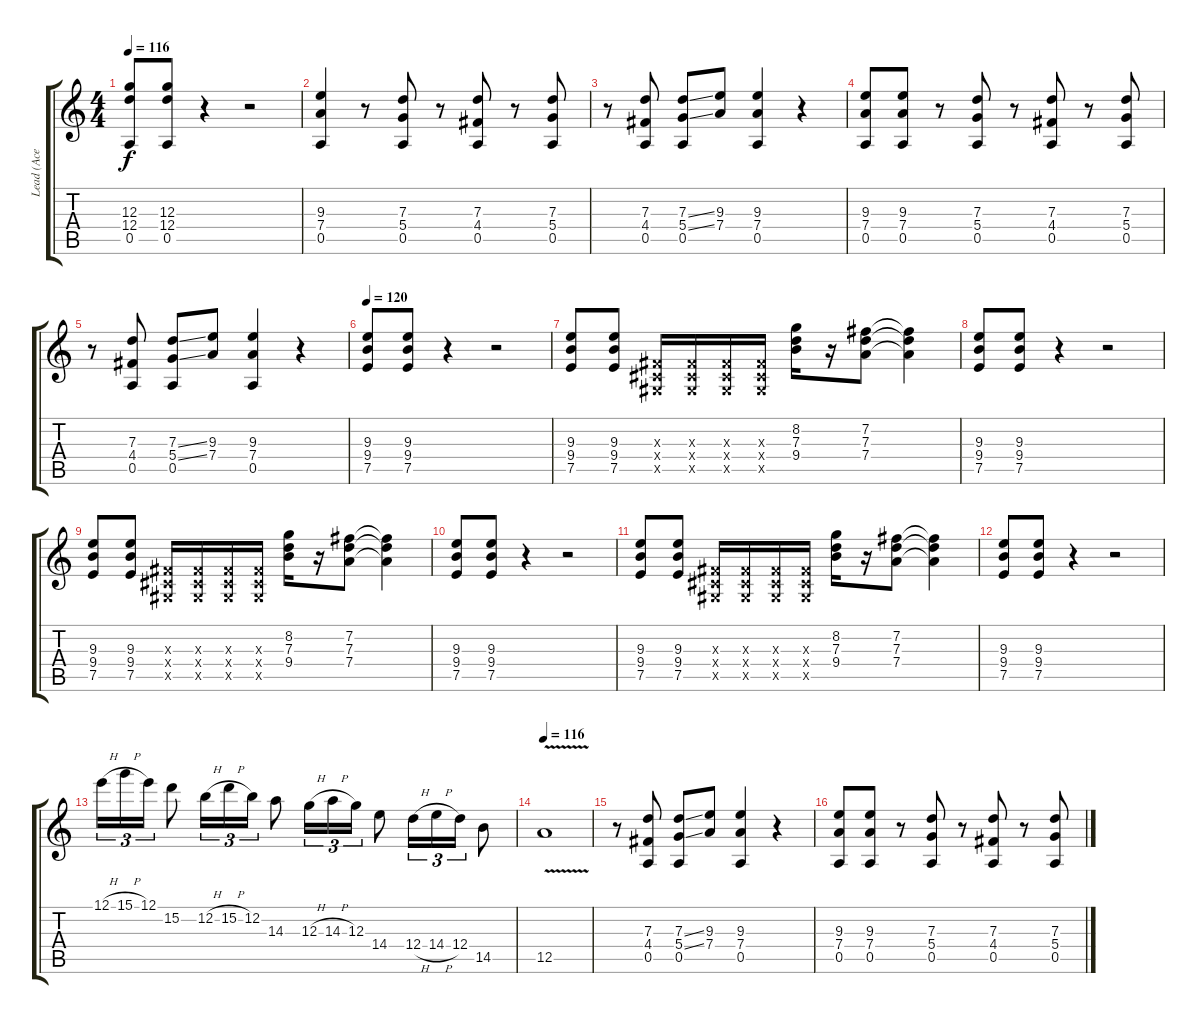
\track ("Lead (Ace Frehley)" "Lead (Ace ") {instrument overdrivenguitar}
\staff {score tabs}
\tuning (E4 B3 G3 D3 A2 E2) {hide}
\ts (4 4)
\tempo 116
\clef g2
\ks c
(12.3 12.4 0.5).8{dy f} (12.3 12.4 0.5).8 r.4 r.2 |
(9.3 7.4 0.5).4 r.8 (7.3 5.4 0.5).8 r.8 (7.3 4.4 0.5).8 r.8 (7.3 5.4 0.5).8 |
r.8 (7.3 4.4 0.5).8 (7.3{ss} 5.4{ss} 0.5).8 (9.3 7.4).8 (9.3 7.4 0.5).4 r.4 |
(9.3 7.4 0.5).8 (9.3 7.4 0.5).8 r.8 (7.3 5.4 0.5).8 r.8 (7.3 4.4 0.5).8 r.8 (7.3 5.4 0.5).8 |
r.8 (7.3 4.4 0.5).8 (7.3{ss} 5.4{ss} 0.5).8 (9.3 7.4).8 (9.3 7.4 0.5).4 r.4 |
\tempo 120
(9.3 9.4 7.5).8 (9.3 9.4 7.5).8 r.4 r.2 |
(9.3 9.4 7.5).8 (9.3 9.4 7.5).8 (-1.3{x} -1.4{x} -1.5{x}).16 (-1.3{x} -1.4{x} -1.5{x}).16 (-1.3{x} -1.4{x} -1.5{x}).16 (-1.3{x} -1.4{x} -1.5{x}).16 (8.2 7.3 9.4).16 r.16 (7.2 7.3 7.4).8 (7.2{t} 7.3{t} 7.4{t}).4 |
(9.3 9.4 7.5).8 (9.3 9.4 7.5).8 r.4 r.2 |
(9.3 9.4 7.5).8 (9.3 9.4 7.5).8 (-1.3{x} -1.4{x} -1.5{x}).16 (-1.3{x} -1.4{x} -1.5{x}).16 (-1.3{x} -1.4{x} -1.5{x}).16 (-1.3{x} -1.4{x} -1.5{x}).16 (8.2 7.3 9.4).16 r.16 (7.2 7.3 7.4).8 (7.2{t} 7.3{t} 7.4{t}).4 |
(9.3 9.4 7.5).8 (9.3 9.4 7.5).8 r.4 r.2 |
(9.3 9.4 7.5).8 (9.3 9.4 7.5).8 (-1.3{x} -1.4{x} -1.5{x}).16 (-1.3{x} -1.4{x} -1.5{x}).16 (-1.3{x} -1.4{x} -1.5{x}).16 (-1.3{x} -1.4{x} -1.5{x}).16 (8.2 7.3 9.4).16 r.16 (7.2 7.3 7.4).8 (7.2{t} 7.3{t} 7.4{t}).4 |
(9.3 9.4 7.5).8 (9.3 9.4 7.5).8 r.4 r.2 |
12.1{h}.16{tu (3 2)} 15.1{h}.16{tu (3 2)} 12.1.16{tu (3 2)} 15.2.8 12.2{h}.16{tu (3 2)} 15.2{h}.16{tu (3 2)} 12.2.16{tu (3 2)} 14.3.8 12.3{h}.16{tu (3 2)} 14.3{h}.16{tu (3 2)} 12.3.16{tu (3 2)} 14.4.8 12.4{h}.16{tu (3 2)} 14.4{h}.16{tu (3 2)} 12.4.16{tu (3 2)} 14.5.8 |
\tempo 116
12.5{v}.1 |
r.8 (7.3 4.4 0.5).8 (7.3{ss} 5.4{ss} 0.5).8 (9.3 7.4).8 (9.3 7.4 0.5).4 r.4 |
(9.3 7.4 0.5).8 (9.3 7.4 0.5).8 r.8 (7.3 5.4 0.5).8 r.8 (7.3 4.4 0.5).8 r.8 (7.3 5.4 0.5).8
